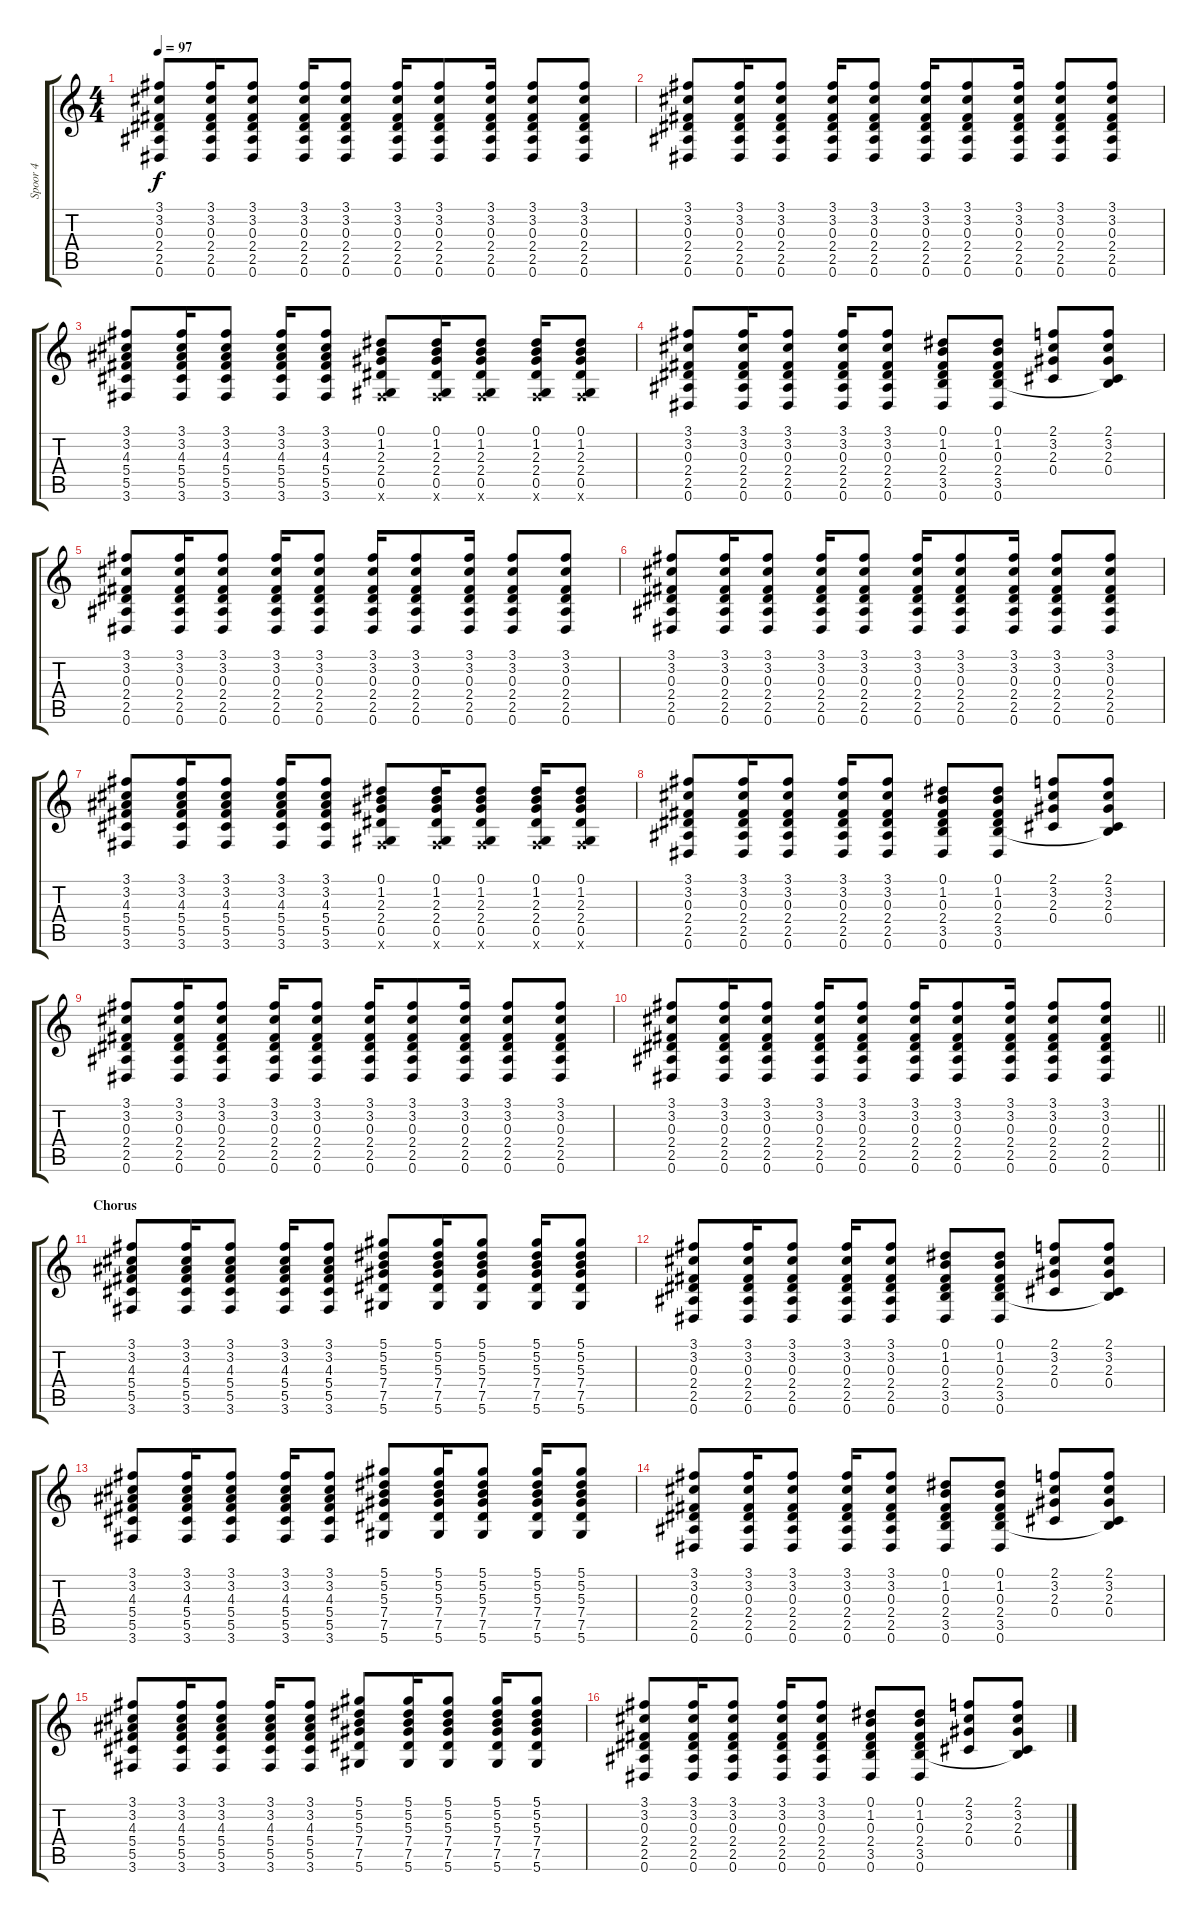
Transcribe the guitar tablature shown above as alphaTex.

\track ("Spoor 4" "Spoor 4") {instrument acousticguitarsteel}
\staff {score tabs}
\tuning (Eb4 Bb3 Gb3 Db3 Ab2 Eb2) {hide}
\ts (4 4)
\tempo 97
\clef g2
\ks c
(3.1 3.2 0.3 2.4 2.5 0.6).8{dy f} (3.1 3.2 0.3 2.4 2.5 0.6).16 (3.1 3.2 0.3 2.4 2.5 0.6).8 (3.1 3.2 0.3 2.4 2.5 0.6).16 (3.1 3.2 0.3 2.4 2.5 0.6).8 (3.1 3.2 0.3 2.4 2.5 0.6).16 (3.1 3.2 0.3 2.4 2.5 0.6).8 (3.1 3.2 0.3 2.4 2.5 0.6).16 (3.1 3.2 0.3 2.4 2.5 0.6).8 (3.1 3.2 0.3 2.4 2.5 0.6).8 |
(3.1 3.2 0.3 2.4 2.5 0.6).8 (3.1 3.2 0.3 2.4 2.5 0.6).16 (3.1 3.2 0.3 2.4 2.5 0.6).8 (3.1 3.2 0.3 2.4 2.5 0.6).16 (3.1 3.2 0.3 2.4 2.5 0.6).8 (3.1 3.2 0.3 2.4 2.5 0.6).16 (3.1 3.2 0.3 2.4 2.5 0.6).8 (3.1 3.2 0.3 2.4 2.5 0.6).16 (3.1 3.2 0.3 2.4 2.5 0.6).8 (3.1 3.2 0.3 2.4 2.5 0.6).8 |
(3.1 3.2 4.3 5.4 5.5 3.6).8 (3.1 3.2 4.3 5.4 5.5 3.6).16 (3.1 3.2 4.3 5.4 5.5 3.6).8 (3.1 3.2 4.3 5.4 5.5 3.6).16 (3.1 3.2 4.3 5.4 5.5 3.6).8 (0.1 1.2 2.3 2.4 0.5 3.6{x}).8 (0.1 1.2 2.3 2.4 0.5 3.6{x}).16 (0.1 1.2 2.3 2.4 0.5 3.6{x}).8 (0.1 1.2 2.3 2.4 0.5 3.6{x}).16 (0.1 1.2 2.3 2.4 0.5 3.6{x}).8 |
(3.1 3.2 0.3 2.4 2.5 0.6).8 (3.1 3.2 0.3 2.4 2.5 0.6).16 (3.1 3.2 0.3 2.4 2.5 0.6).8 (3.1 3.2 0.3 2.4 2.5 0.6).16 (3.1 3.2 0.3 2.4 2.5 0.6).8 (0.1 1.2 0.3 2.4 3.5 0.6).8 (0.1 1.2 0.3 2.4 3.5 0.6).8 (2.1 3.2 2.3 0.4).8 (2.1 3.2 2.3 0.4 3.5{t}).8 |
(3.1 3.2 0.3 2.4 2.5 0.6).8 (3.1 3.2 0.3 2.4 2.5 0.6).16 (3.1 3.2 0.3 2.4 2.5 0.6).8 (3.1 3.2 0.3 2.4 2.5 0.6).16 (3.1 3.2 0.3 2.4 2.5 0.6).8 (3.1 3.2 0.3 2.4 2.5 0.6).16 (3.1 3.2 0.3 2.4 2.5 0.6).8 (3.1 3.2 0.3 2.4 2.5 0.6).16 (3.1 3.2 0.3 2.4 2.5 0.6).8 (3.1 3.2 0.3 2.4 2.5 0.6).8 |
(3.1 3.2 0.3 2.4 2.5 0.6).8 (3.1 3.2 0.3 2.4 2.5 0.6).16 (3.1 3.2 0.3 2.4 2.5 0.6).8 (3.1 3.2 0.3 2.4 2.5 0.6).16 (3.1 3.2 0.3 2.4 2.5 0.6).8 (3.1 3.2 0.3 2.4 2.5 0.6).16 (3.1 3.2 0.3 2.4 2.5 0.6).8 (3.1 3.2 0.3 2.4 2.5 0.6).16 (3.1 3.2 0.3 2.4 2.5 0.6).8 (3.1 3.2 0.3 2.4 2.5 0.6).8 |
(3.1 3.2 4.3 5.4 5.5 3.6).8 (3.1 3.2 4.3 5.4 5.5 3.6).16 (3.1 3.2 4.3 5.4 5.5 3.6).8 (3.1 3.2 4.3 5.4 5.5 3.6).16 (3.1 3.2 4.3 5.4 5.5 3.6).8 (0.1 1.2 2.3 2.4 0.5 3.6{x}).8 (0.1 1.2 2.3 2.4 0.5 3.6{x}).16 (0.1 1.2 2.3 2.4 0.5 3.6{x}).8 (0.1 1.2 2.3 2.4 0.5 3.6{x}).16 (0.1 1.2 2.3 2.4 0.5 3.6{x}).8 |
(3.1 3.2 0.3 2.4 2.5 0.6).8 (3.1 3.2 0.3 2.4 2.5 0.6).16 (3.1 3.2 0.3 2.4 2.5 0.6).8 (3.1 3.2 0.3 2.4 2.5 0.6).16 (3.1 3.2 0.3 2.4 2.5 0.6).8 (0.1 1.2 0.3 2.4 3.5 0.6).8 (0.1 1.2 0.3 2.4 3.5 0.6).8 (2.1 3.2 2.3 0.4).8 (2.1 3.2 2.3 0.4 3.5{t}).8 |
(3.1 3.2 0.3 2.4 2.5 0.6).8 (3.1 3.2 0.3 2.4 2.5 0.6).16 (3.1 3.2 0.3 2.4 2.5 0.6).8 (3.1 3.2 0.3 2.4 2.5 0.6).16 (3.1 3.2 0.3 2.4 2.5 0.6).8 (3.1 3.2 0.3 2.4 2.5 0.6).16 (3.1 3.2 0.3 2.4 2.5 0.6).8 (3.1 3.2 0.3 2.4 2.5 0.6).16 (3.1 3.2 0.3 2.4 2.5 0.6).8 (3.1 3.2 0.3 2.4 2.5 0.6).8 |
\barLineRight lightlight
(3.1 3.2 0.3 2.4 2.5 0.6).8 (3.1 3.2 0.3 2.4 2.5 0.6).16 (3.1 3.2 0.3 2.4 2.5 0.6).8 (3.1 3.2 0.3 2.4 2.5 0.6).16 (3.1 3.2 0.3 2.4 2.5 0.6).8 (3.1 3.2 0.3 2.4 2.5 0.6).16 (3.1 3.2 0.3 2.4 2.5 0.6).8 (3.1 3.2 0.3 2.4 2.5 0.6).16 (3.1 3.2 0.3 2.4 2.5 0.6).8 (3.1 3.2 0.3 2.4 2.5 0.6).8 |
\section ("" "Chorus")
(3.1 3.2 4.3 5.4 5.5 3.6).8 (3.1 3.2 4.3 5.4 5.5 3.6).16 (3.1 3.2 4.3 5.4 5.5 3.6).8 (3.1 3.2 4.3 5.4 5.5 3.6).16 (3.1 3.2 4.3 5.4 5.5 3.6).8 (5.1 5.2 5.3 7.4 7.5 5.6).8 (5.1 5.2 5.3 7.4 7.5 5.6).16 (5.1 5.2 5.3 7.4 7.5 5.6).8 (5.1 5.2 5.3 7.4 7.5 5.6).16 (5.1 5.2 5.3 7.4 7.5 5.6).8 |
(3.1 3.2 0.3 2.4 2.5 0.6).8 (3.1 3.2 0.3 2.4 2.5 0.6).16 (3.1 3.2 0.3 2.4 2.5 0.6).8 (3.1 3.2 0.3 2.4 2.5 0.6).16 (3.1 3.2 0.3 2.4 2.5 0.6).8 (0.1 1.2 0.3 2.4 3.5 0.6).8 (0.1 1.2 0.3 2.4 3.5 0.6).8 (2.1 3.2 2.3 0.4).8 (2.1 3.2 2.3 0.4 3.5{t}).8 |
(3.1 3.2 4.3 5.4 5.5 3.6).8 (3.1 3.2 4.3 5.4 5.5 3.6).16 (3.1 3.2 4.3 5.4 5.5 3.6).8 (3.1 3.2 4.3 5.4 5.5 3.6).16 (3.1 3.2 4.3 5.4 5.5 3.6).8 (5.1 5.2 5.3 7.4 7.5 5.6).8 (5.1 5.2 5.3 7.4 7.5 5.6).16 (5.1 5.2 5.3 7.4 7.5 5.6).8 (5.1 5.2 5.3 7.4 7.5 5.6).16 (5.1 5.2 5.3 7.4 7.5 5.6).8 |
(3.1 3.2 0.3 2.4 2.5 0.6).8 (3.1 3.2 0.3 2.4 2.5 0.6).16 (3.1 3.2 0.3 2.4 2.5 0.6).8 (3.1 3.2 0.3 2.4 2.5 0.6).16 (3.1 3.2 0.3 2.4 2.5 0.6).8 (0.1 1.2 0.3 2.4 3.5 0.6).8 (0.1 1.2 0.3 2.4 3.5 0.6).8 (2.1 3.2 2.3 0.4).8 (2.1 3.2 2.3 0.4 3.5{t}).8 |
(3.1 3.2 4.3 5.4 5.5 3.6).8 (3.1 3.2 4.3 5.4 5.5 3.6).16 (3.1 3.2 4.3 5.4 5.5 3.6).8 (3.1 3.2 4.3 5.4 5.5 3.6).16 (3.1 3.2 4.3 5.4 5.5 3.6).8 (5.1 5.2 5.3 7.4 7.5 5.6).8 (5.1 5.2 5.3 7.4 7.5 5.6).16 (5.1 5.2 5.3 7.4 7.5 5.6).8 (5.1 5.2 5.3 7.4 7.5 5.6).16 (5.1 5.2 5.3 7.4 7.5 5.6).8 |
(3.1 3.2 0.3 2.4 2.5 0.6).8 (3.1 3.2 0.3 2.4 2.5 0.6).16 (3.1 3.2 0.3 2.4 2.5 0.6).8 (3.1 3.2 0.3 2.4 2.5 0.6).16 (3.1 3.2 0.3 2.4 2.5 0.6).8 (0.1 1.2 0.3 2.4 3.5 0.6).8 (0.1 1.2 0.3 2.4 3.5 0.6).8 (2.1 3.2 2.3 0.4).8 (2.1 3.2 2.3 0.4 3.5{t}).8
